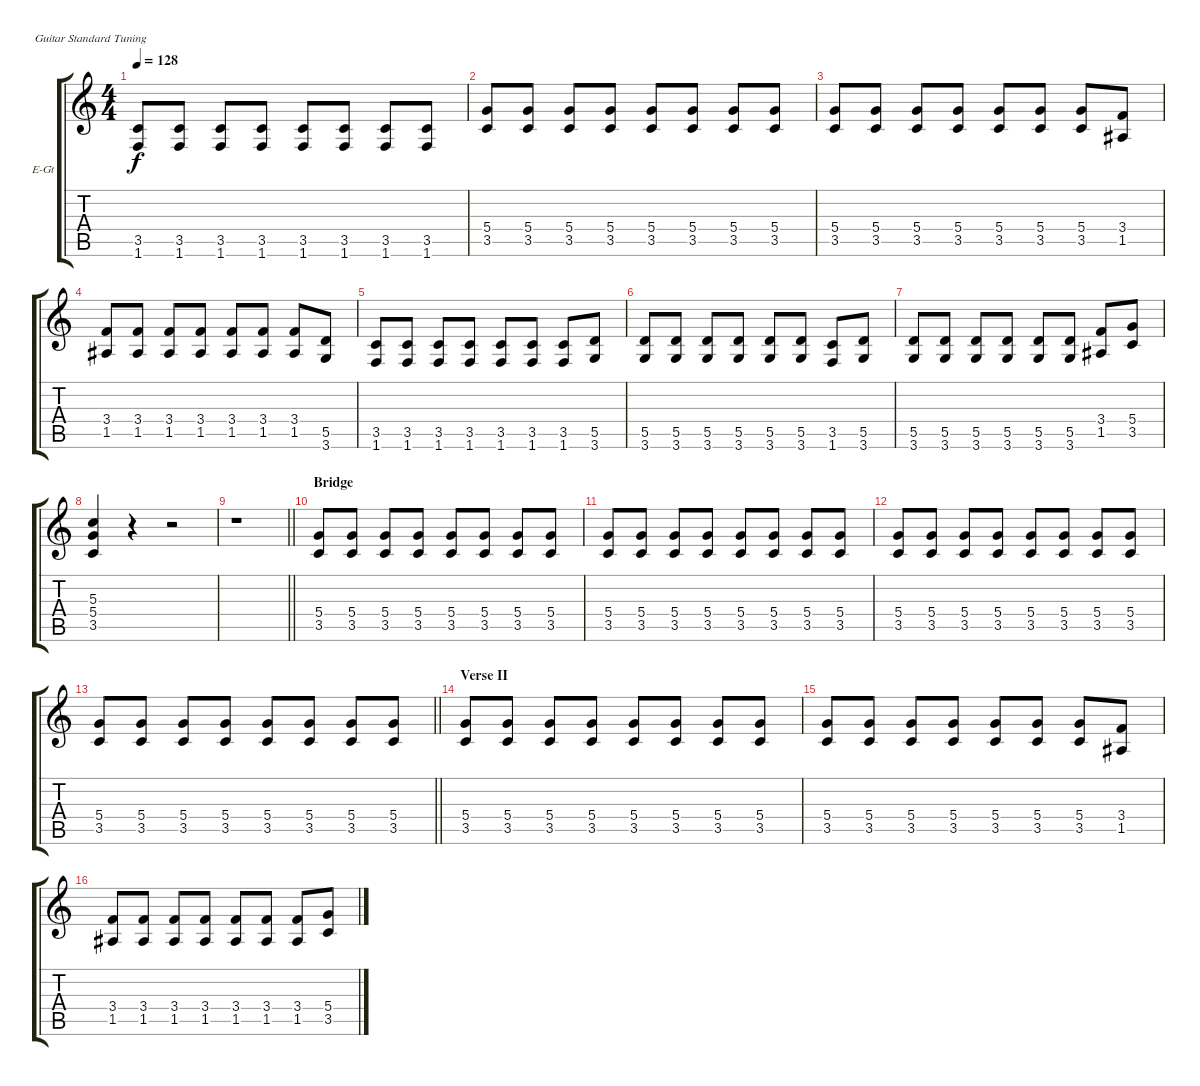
\bracketExtendMode groupsimilarinstruments
\firstSystemTrackNameOrientation horizontal
\otherSystemsTrackNameOrientation horizontal
\track ("Rhythm Guitar" "E-Gt") {instrument electricguitarmuted}
\staff {score tabs}
\tuning (E4 B3 G3 D3 A2 E2)
\ts (4 4)
\tempo 128
\clef g2
\ks c
(3.5 1.6).8{dy f} (3.5 1.6).8 (3.5 1.6).8 (3.5 1.6).8 (3.5 1.6).8 (3.5 1.6).8 (3.5 1.6).8 (3.5 1.6).8 |
(5.4 3.5).8 (5.4 3.5).8 (5.4 3.5).8 (5.4 3.5).8 (5.4 3.5).8 (5.4 3.5).8 (5.4 3.5).8 (5.4 3.5).8 |
(5.4 3.5).8 (5.4 3.5).8 (5.4 3.5).8 (5.4 3.5).8 (5.4 3.5).8 (5.4 3.5).8 (5.4 3.5).8 (3.4 1.5).8 |
(3.4 1.5).8 (3.4 1.5).8 (3.4 1.5).8 (3.4 1.5).8 (3.4 1.5).8 (3.4 1.5).8 (3.4 1.5).8 (5.5 3.6).8 |
(3.5 1.6).8 (3.5 1.6).8 (3.5 1.6).8 (3.5 1.6).8 (3.5 1.6).8 (3.5 1.6).8 (3.5 1.6).8 (5.5 3.6).8 |
(5.5 3.6).8 (5.5 3.6).8 (5.5 3.6).8 (5.5 3.6).8 (5.5 3.6).8 (5.5 3.6).8 (3.5 1.6).8 (5.5 3.6).8 |
(5.5 3.6).8 (5.5 3.6).8 (5.5 3.6).8 (5.5 3.6).8 (5.5 3.6).8 (5.5 3.6).8 (3.4 1.5).8 (5.4 3.5).8 |
(5.3 5.4 3.5).4 r.4 r.2 |
\barLineRight lightlight
r.1 |
\section ("" "Bridge")
(5.4 3.5).8 (5.4 3.5).8 (5.4 3.5).8 (5.4 3.5).8 (5.4 3.5).8 (5.4 3.5).8 (5.4 3.5).8 (5.4 3.5).8 |
(5.4 3.5).8 (5.4 3.5).8 (5.4 3.5).8 (5.4 3.5).8 (5.4 3.5).8 (5.4 3.5).8 (5.4 3.5).8 (5.4 3.5).8 |
(5.4 3.5).8 (5.4 3.5).8 (5.4 3.5).8 (5.4 3.5).8 (5.4 3.5).8 (5.4 3.5).8 (5.4 3.5).8 (5.4 3.5).8 |
\barLineRight lightlight
(5.4 3.5).8 (5.4 3.5).8 (5.4 3.5).8 (5.4 3.5).8 (5.4 3.5).8 (5.4 3.5).8 (5.4 3.5).8 (5.4 3.5).8 |
\section ("" "Verse II")
(5.4 3.5).8 (5.4 3.5).8 (5.4 3.5).8 (5.4 3.5).8 (5.4 3.5).8 (5.4 3.5).8 (5.4 3.5).8 (5.4 3.5).8 |
(5.4 3.5).8 (5.4 3.5).8 (5.4 3.5).8 (5.4 3.5).8 (5.4 3.5).8 (5.4 3.5).8 (5.4 3.5).8 (3.4 1.5).8 |
(3.4 1.5).8 (3.4 1.5).8 (3.4 1.5).8 (3.4 1.5).8 (3.4 1.5).8 (3.4 1.5).8 (3.4 1.5).8 (5.4 3.5).8
